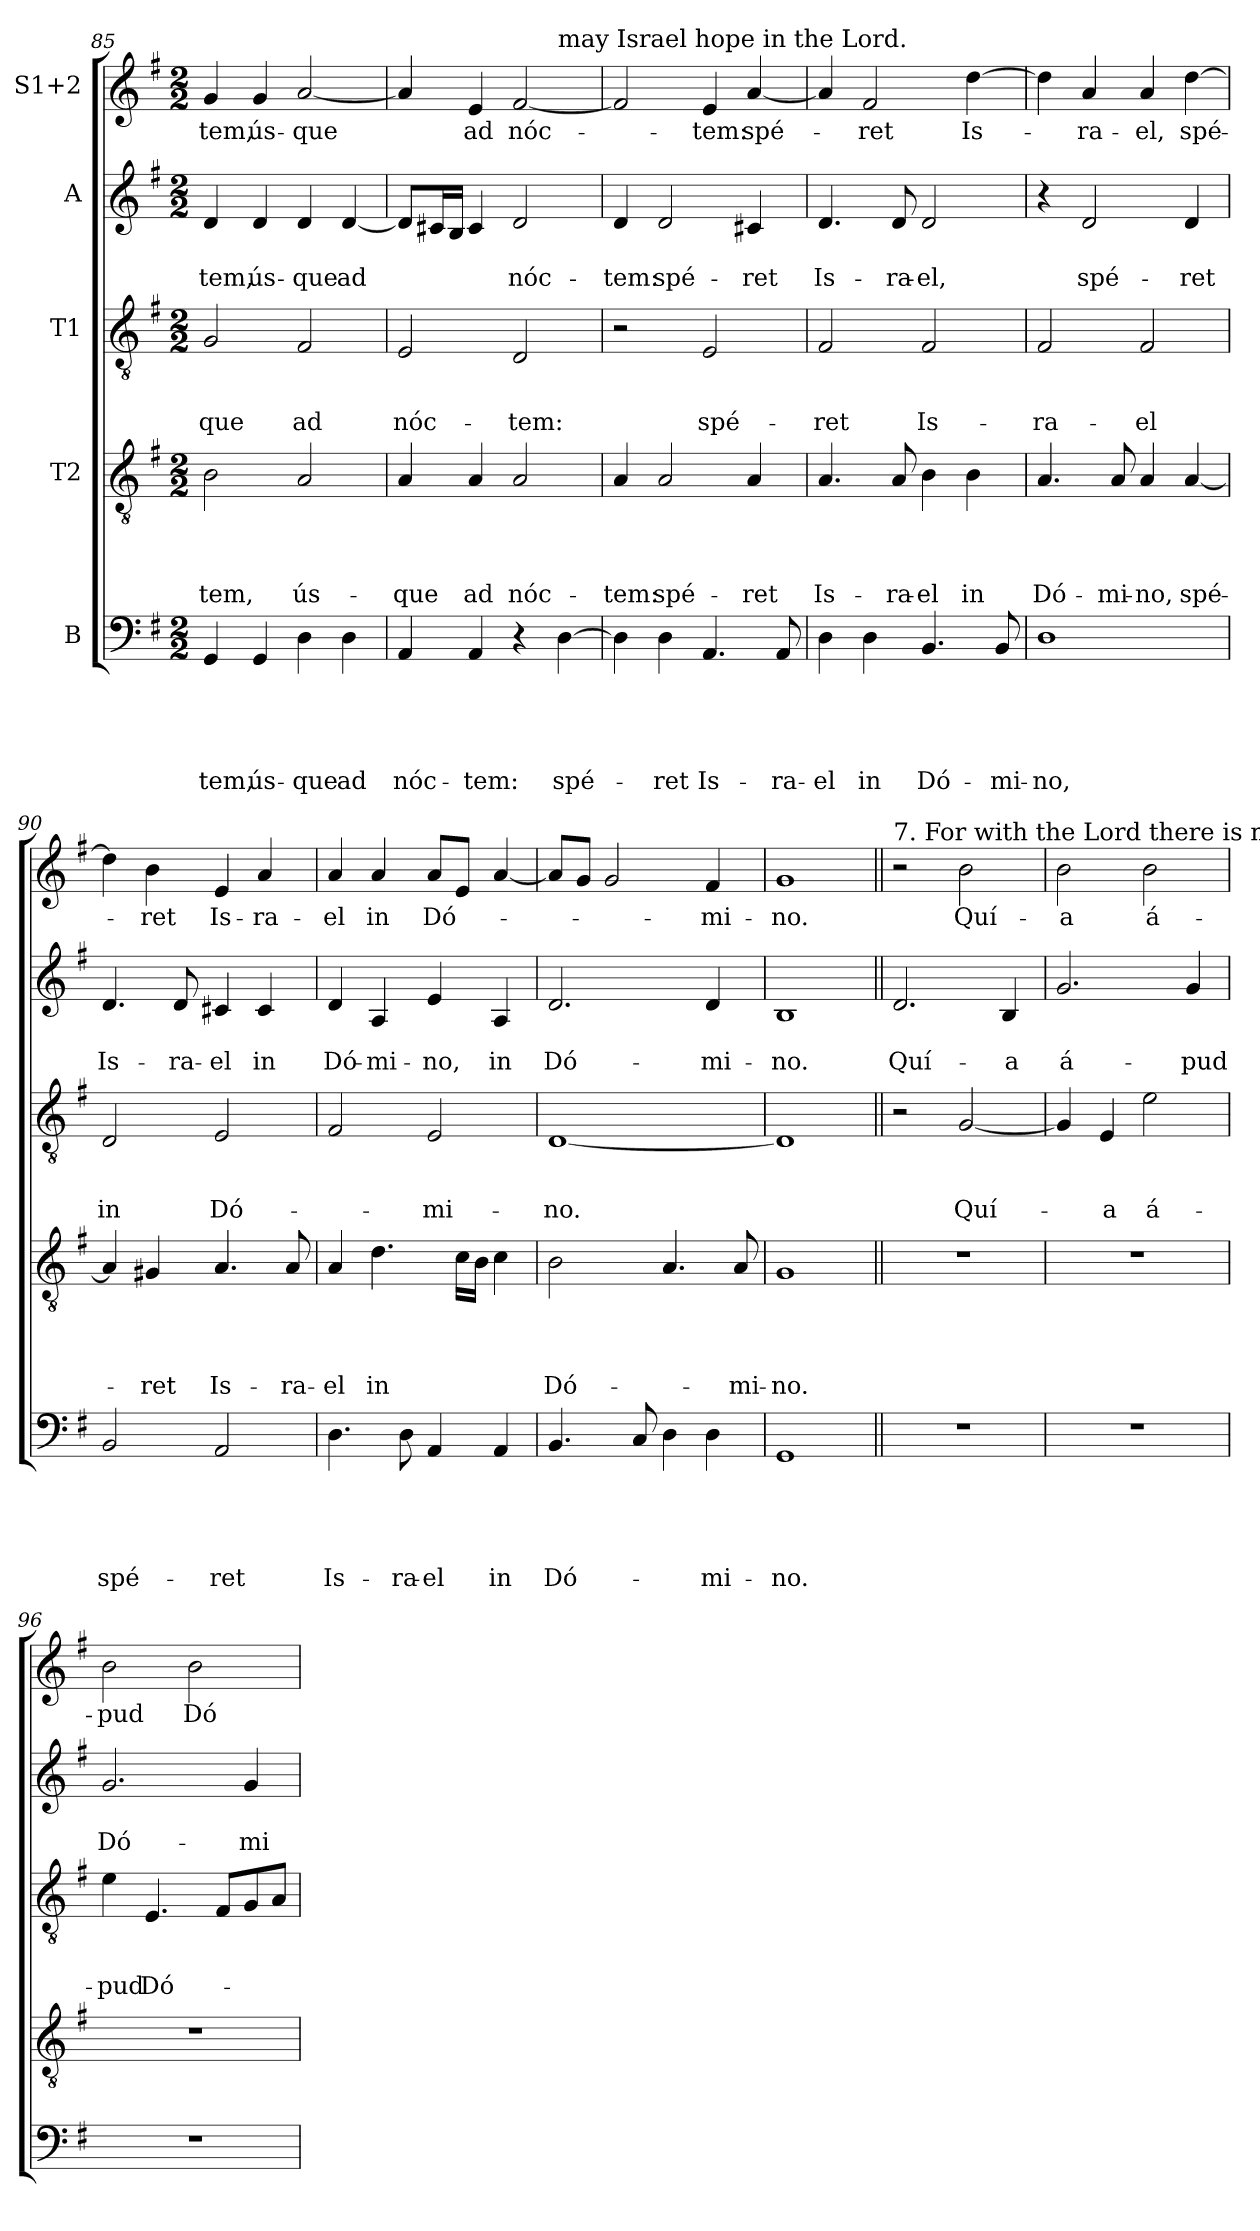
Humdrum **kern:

**kern	**text	**text	**text	**text	**text	**kern	**text	**text	**text	**text	**kern	**text	**text	**text	**kern	**text	**text	**kern	**text
*part5	*part5	*part5	*part5	*part5	*part5	*part4	*part4	*part4	*part4	*part4	*part3	*part3	*part3	*part3	*part2	*part2	*part2	*part1	*part1
*staff5	*staff5	*staff5	*staff5	*staff5	*staff5	*staff4	*staff4	*staff4	*staff4	*staff4	*staff3	*staff3	*staff3	*staff3	*staff2	*staff2	*staff2	*staff1	*staff1
*I"B	*	*	*	*	*	*I"T2	*	*	*	*	*I"T1	*	*	*	*I"A	*	*	*I"S1+2	*
*clefF4	*	*	*	*	*	*clefGv2	*	*	*	*	*clefGv2	*	*	*	*clefG2	*	*	*clefG2	*
*k[f#]	*	*	*	*	*	*k[f#]	*	*	*	*	*k[f#]	*	*	*	*k[f#]	*	*	*k[f#]	*
*G:	*	*	*	*	*	*G:	*	*	*	*	*G:	*	*	*	*G:	*	*	*G:	*
*M2/2	*	*	*	*	*	*M2/2	*	*	*	*	*M2/2	*	*	*	*M2/2	*	*	*M2/2	*
=85	=85	=85	=85	=85	=85	=85	=85	=85	=85	=85	=85	=85	=85	=85	=85	=85	=85	=85	=85
!	!	!	!	!	!LO:LY:b	!	!	!	!	!LO:LY:b	!	!	!	!LO:LY:b	!	!	!LO:LY:b	!	!LO:LY:b
4GG/	.	.	.	.	-tem,	2B\	.	.	.	-tem,	2G/	.	.	-que	4d/	.	-tem,	4g/	-tem,
!	!	!	!	!	!LO:LY:b	!	!	!	!	!	!	!	!	!	!	!	!LO:LY:b	!	!LO:LY:b
4GG/	.	.	.	.	ús-	.	.	.	.	.	.	.	.	.	4d/	.	ús-	4g/	ús-
!	!	!	!	!	!LO:LY:b	!	!	!	!	!LO:LY:b	!	!	!	!LO:LY:b	!	!	!LO:LY:b	!	!LO:LY:b
4D\	.	.	.	.	-que	2A/	.	.	.	ús-	2F#/	.	.	ad	4d/	.	-que	[2a/	-que
!	!	!	!	!	!LO:LY:b	!	!	!	!	!	!	!	!	!	!	!	!LO:LY:b	!	!
4D\	.	.	.	.	ad	.	.	.	.	.	.	.	.	.	[4d/	.	ad	.	.
=86	=86	=86	=86	=86	=86	=86	=86	=86	=86	=86	=86	=86	=86	=86	=86	=86	=86	=86	=86
!	!	!	!	!	!LO:LY:b	!	!	!	!	!LO:LY:b	!	!	!	!LO:LY:b	!	!	!	!	!
*	*	*	*	*	*	*	*	*	*	*	*	*	*	*	*	*	*	*^	*
4AA/	.	.	.	.	nóc-	4A/	.	.	.	-que	2E/	.	.	nóc-	8d/L]	.	.	4a/]	2.ryy	.
.	.	.	.	.	.	.	.	.	.	.	.	.	.	.	16c#i/L	.	.	.	.	.
.	.	.	.	.	.	.	.	.	.	.	.	.	.	.	16B/JJ	.	.	.	.	.
!	!	!	!	!	!LO:LY:b	!	!	!	!	!LO:LY:b	!	!	!	!	!	!	!	!	!	!LO:LY:b
4AA/	.	.	.	.	-tem:	4A/	.	.	.	ad	.	.	.	.	4c#i/	.	.	4e/	.	ad
!	!	!	!	!	!	!	!	!	!	!LO:LY:b	!	!	!	!LO:LY:b	!	!	!LO:LY:b	!	!	!LO:LY:b
4r	.	.	.	.	.	2A/	.	.	.	nóc-	2D/	.	.	-tem:	2d/	.	nóc-	[2f#/	.	nóc-
!	!	!	!	!	!	!	!	!	!	!	!	!	!	!	!	!	!	!	!LO:TX:a:t=may Israel hope in the Lord.	!
!	!	!	!	!	!LO:LY:b	!	!	!	!	!	!	!	!	!	!	!	!	!	!	!
[4D\	.	.	.	.	spé-	.	.	.	.	.	.	.	.	.	.	.	.	.	4ryy	.
=87	=87	=87	=87	=87	=87	=87	=87	=87	=87	=87	=87	=87	=87	=87	=87	=87	=87	=87	=87	=87
!	!	!	!	!	!	!	!	!	!	!LO:LY:b	!	!	!	!	!	!	!LO:LY:b	!	!	!
*	*	*	*	*	*	*	*	*	*	*	*	*	*	*	*	*	*	*v	*v	*
4D\]	.	.	.	.	.	4A/	.	.	.	-tem:	2r	.	.	.	4d/	.	-tem:	2f#/]	.
!	!	!	!	!	!LO:LY:b	!	!	!	!	!LO:LY:b	!	!	!	!	!	!	!LO:LY:b	!	!
4D\	.	.	.	.	-ret	2A/	.	.	.	spé-	.	.	.	.	2d/	.	spé-	.	.
!	!	!	!	!	!LO:LY:b	!	!	!	!	!	!	!	!	!LO:LY:b	!	!	!	!	!LO:LY:b
4.AA/	.	.	.	.	Is-	.	.	.	.	.	2E/	.	.	spé-	.	.	.	4e/	-tem:
!	!	!	!	!	!	!	!	!	!	!LO:LY:b	!	!	!	!	!	!	!LO:LY:b	!	!LO:LY:b
.	.	.	.	.	.	4A/	.	.	.	-ret	.	.	.	.	4c#i/	.	-ret	[4a/	spé-
!	!	!	!	!	!LO:LY:b	!	!	!	!	!	!	!	!	!	!	!	!	!	!
8AA/	.	.	.	.	-ra-	.	.	.	.	.	.	.	.	.	.	.	.	.	.
!!LO:LB:g=z
=88	=88	=88	=88	=88	=88	=88	=88	=88	=88	=88	=88	=88	=88	=88	=88	=88	=88	=88	=88
!	!	!	!	!	!LO:LY:b	!	!	!	!	!LO:LY:b	!	!	!	!LO:LY:b	!	!	!LO:LY:b	!	!
4D\	.	.	.	.	-el	4.A/	.	.	.	Is-	2F#/	.	.	-ret	4.d/	.	Is-	4a/]	.
!	!	!	!	!	!LO:LY:b	!	!	!	!	!	!	!	!	!	!	!	!	!	!LO:LY:b
4D\	.	.	.	.	in	.	.	.	.	.	.	.	.	.	.	.	.	2f#/	-ret
!	!	!	!	!	!	!	!	!	!	!LO:LY:b	!	!	!	!	!	!	!LO:LY:b	!	!
.	.	.	.	.	.	8A/	.	.	.	-ra-	.	.	.	.	8d/	.	-ra-	.	.
!	!	!	!	!	!LO:LY:b	!	!	!	!	!LO:LY:b	!	!	!	!LO:LY:b	!	!	!LO:LY:b	!	!
4.BB/	.	.	.	.	Dó-	4B\	.	.	.	-el	2F#/	.	.	Is-	2d/	.	-el,	.	.
!	!	!	!	!	!	!	!	!	!	!LO:LY:b	!	!	!	!	!	!	!	!	!LO:LY:b
.	.	.	.	.	.	4B\	.	.	.	in	.	.	.	.	.	.	.	[4dd\	Is-
!	!	!	!	!	!LO:LY:b	!	!	!	!	!	!	!	!	!	!	!	!	!	!
8BB/	.	.	.	.	-mi-	.	.	.	.	.	.	.	.	.	.	.	.	.	.
=89	=89	=89	=89	=89	=89	=89	=89	=89	=89	=89	=89	=89	=89	=89	=89	=89	=89	=89	=89
!	!	!	!	!	!LO:LY:b	!	!	!	!	!LO:LY:b	!	!	!	!LO:LY:b	!	!	!	!	!
1D	.	.	.	.	-no,	4.A/	.	.	.	Dó-	2F#/	.	.	-ra-	4r	.	.	4dd\]	.
!	!	!	!	!	!	!	!	!	!	!	!	!	!	!	!	!	!LO:LY:b	!	!LO:LY:b
.	.	.	.	.	.	.	.	.	.	.	.	.	.	.	2d/	.	spé-	4a/	-ra-
!	!	!	!	!	!	!	!	!	!	!LO:LY:b	!	!	!	!	!	!	!	!	!
.	.	.	.	.	.	8A/	.	.	.	-mi-	.	.	.	.	.	.	.	.	.
!	!	!	!	!	!	!	!	!	!	!LO:LY:b	!	!	!	!LO:LY:b	!	!	!	!	!LO:LY:b
.	.	.	.	.	.	4A/	.	.	.	-no,	2F#/	.	.	-el	.	.	.	4a/	-el,
!	!	!	!	!	!	!	!	!	!	!LO:LY:b	!	!	!	!	!	!	!LO:LY:b	!	!LO:LY:b
.	.	.	.	.	.	[4A/	.	.	.	spé-	.	.	.	.	4d/	.	-ret	[4dd\	spé-
=90	=90	=90	=90	=90	=90	=90	=90	=90	=90	=90	=90	=90	=90	=90	=90	=90	=90	=90	=90
!	!	!	!	!	!LO:LY:b	!	!	!	!	!	!	!	!	!LO:LY:b	!	!	!LO:LY:b	!	!
2BB/	.	.	.	.	spé-	4A/]	.	.	.	.	2D/	.	.	in	4.d/	.	Is-	4dd\]	.
!	!	!	!	!	!	!	!	!	!	!LO:LY:b	!	!	!	!	!	!	!	!	!LO:LY:b
.	.	.	.	.	.	4G#i/	.	.	.	-ret	.	.	.	.	.	.	.	4b\	-ret
!	!	!	!	!	!	!	!	!	!	!	!	!	!	!	!	!	!LO:LY:b	!	!
.	.	.	.	.	.	.	.	.	.	.	.	.	.	.	8d/	.	-ra-	.	.
!	!	!	!	!	!LO:LY:b	!	!	!	!	!LO:LY:b	!	!	!	!LO:LY:b	!	!	!LO:LY:b	!	!LO:LY:b
2AA/	.	.	.	.	-ret	4.A/	.	.	.	Is-	2E/	.	.	Dó-	4c#X/	.	-el	4e/	Is-
!	!	!	!	!	!	!	!	!	!	!	!	!	!	!	!	!	!LO:LY:b	!	!LO:LY:b
.	.	.	.	.	.	.	.	.	.	.	.	.	.	.	4c#/	.	in	4a/	-ra-
!	!	!	!	!	!	!	!	!	!	!LO:LY:b	!	!	!	!	!	!	!	!	!
.	.	.	.	.	.	8A/	.	.	.	-ra-	.	.	.	.	.	.	.	.	.
=91	=91	=91	=91	=91	=91	=91	=91	=91	=91	=91	=91	=91	=91	=91	=91	=91	=91	=91	=91
!	!	!	!	!	!LO:LY:b	!	!	!	!	!LO:LY:b	!	!	!	!	!	!	!LO:LY:b	!	!LO:LY:b
4.D\	.	.	.	.	Is-	4A/	.	.	.	-el	2F#/	.	.	.	4d/	.	Dó-	4a/	-el
!	!	!	!	!	!	!	!	!	!	!LO:LY:b	!	!	!	!	!	!	!LO:LY:b	!	!LO:LY:b
.	.	.	.	.	.	4.d\	.	.	.	in	.	.	.	.	4A/	.	-mi-	4a/	in
!	!	!	!	!	!LO:LY:b	!	!	!	!	!	!	!	!	!	!	!	!	!	!
8D\	.	.	.	.	-ra-	.	.	.	.	.	.	.	.	.	.	.	.	.	.
!	!	!	!	!	!LO:LY:b	!	!	!	!	!	!	!	!	!LO:LY:b	!	!	!LO:LY:b	!	!LO:LY:b
4AA/	.	.	.	.	-el	.	.	.	.	.	2E/	.	.	-mi-	4e/	.	-no,	8a/L	Dó-
.	.	.	.	.	.	16c\LL	.	.	.	.	.	.	.	.	.	.	.	8e/J	.
.	.	.	.	.	.	16B\JJ	.	.	.	.	.	.	.	.	.	.	.	.	.
!	!	!	!	!	!LO:LY:b	!	!	!	!	!	!	!	!	!	!	!	!LO:LY:b	!	!
4AA/	.	.	.	.	in	4c\	.	.	.	.	.	.	.	.	4A/	.	in	[4a/	.
=92	=92	=92	=92	=92	=92	=92	=92	=92	=92	=92	=92	=92	=92	=92	=92	=92	=92	=92	=92
!	!	!	!	!	!LO:LY:b	!	!	!	!	!LO:LY:b	!	!	!	!LO:LY:b	!	!	!LO:LY:b	!	!
4.BB/	.	.	.	.	Dó-	2B\	.	.	.	Dó-	[1D	.	.	-no.	2.d/	.	Dó-	8a/L]	.
.	.	.	.	.	.	.	.	.	.	.	.	.	.	.	.	.	.	8g/J	.
.	.	.	.	.	.	.	.	.	.	.	.	.	.	.	.	.	.	2g/	.
8C/	.	.	.	.	.	.	.	.	.	.	.	.	.	.	.	.	.	.	.
4D\	.	.	.	.	.	4.A/	.	.	.	.	.	.	.	.	.	.	.	.	.
!	!	!	!	!	!LO:LY:b	!	!	!	!	!	!	!	!	!	!	!	!LO:LY:b	!	!LO:LY:b
4D\	.	.	.	.	-mi-	.	.	.	.	.	.	.	.	.	4d/	.	-mi-	4f#/	-mi-
!	!	!	!	!	!	!	!	!	!	!LO:LY:b	!	!	!	!	!	!	!	!	!
.	.	.	.	.	.	8A/	.	.	.	-mi-	.	.	.	.	.	.	.	.	.
!!LO:PB:g=z
=93	=93	=93	=93	=93	=93	=93	=93	=93	=93	=93	=93	=93	=93	=93	=93	=93	=93	=93	=93
!	!	!	!	!	!LO:LY:b	!	!	!	!	!LO:LY:b	!	!	!	!	!	!	!LO:LY:b	!	!LO:LY:b
1GG	.	.	.	.	-no.	1G	.	.	.	-no.	1D]	.	.	.	1B	.	-no.	1g	-no.
=94||	=94||	=94||	=94||	=94||	=94||	=94||	=94||	=94||	=94||	=94||	=94||	=94||	=94||	=94||	=94||	=94||	=94||	=94||	=94||
!	!	!	!	!	!	!	!	!	!	!	!	!	!	!	!	!	!	!LO:TX:a:t=7. For with the Lord there is mercy,	!
!	!	!	!	!	!	!	!	!	!	!	!	!	!	!	!	!	!LO:LY:b	!	!
1r	.	.	.	.	.	1r	.	.	.	.	2r	.	.	.	2.d/	.	Quí-	2r	.
!	!	!	!	!	!	!	!	!	!	!	!	!	!	!LO:LY:b	!	!	!	!	!LO:LY:b
.	.	.	.	.	.	.	.	.	.	.	[2G/	.	.	Quí-	.	.	.	2b\	Quí-
!	!	!	!	!	!	!	!	!	!	!	!	!	!	!	!	!	!LO:LY:b	!	!
.	.	.	.	.	.	.	.	.	.	.	.	.	.	.	4B/	.	-a	.	.
=95	=95	=95	=95	=95	=95	=95	=95	=95	=95	=95	=95	=95	=95	=95	=95	=95	=95	=95	=95
!	!	!	!	!	!	!	!	!	!	!	!	!	!	!	!	!	!LO:LY:b	!	!LO:LY:b
1r	.	.	.	.	.	1r	.	.	.	.	4G/]	.	.	.	2.g/	.	á-	2b\	-a
!	!	!	!	!	!	!	!	!	!	!	!	!	!	!LO:LY:b	!	!	!	!	!
.	.	.	.	.	.	.	.	.	.	.	4E/	.	.	-a	.	.	.	.	.
!	!	!	!	!	!	!	!	!	!	!	!	!	!	!LO:LY:b	!	!	!	!	!LO:LY:b
.	.	.	.	.	.	.	.	.	.	.	2e\	.	.	á-	.	.	.	2b\	á-
!	!	!	!	!	!	!	!	!	!	!	!	!	!	!	!	!	!LO:LY:b	!	!
.	.	.	.	.	.	.	.	.	.	.	.	.	.	.	4g/	.	-pud	.	.
=96	=96	=96	=96	=96	=96	=96	=96	=96	=96	=96	=96	=96	=96	=96	=96	=96	=96	=96	=96
!	!	!	!	!	!	!	!	!	!	!	!	!	!	!LO:LY:b	!	!	!LO:LY:b	!	!LO:LY:b
1r	.	.	.	.	.	1r	.	.	.	.	4e\	.	.	-pud	2.g/	.	Dó-	2b\	-pud
!	!	!	!	!	!	!	!	!	!	!	!	!	!	!LO:LY:b	!	!	!	!	!
.	.	.	.	.	.	.	.	.	.	.	4.E/	.	.	Dó-	.	.	.	.	.
!	!	!	!	!	!	!	!	!	!	!	!	!	!	!	!	!	!	!	!LO:LY:b
.	.	.	.	.	.	.	.	.	.	.	.	.	.	.	.	.	.	2b\	Dó-
.	.	.	.	.	.	.	.	.	.	.	8F#/L	.	.	.	.	.	.	.	.
!	!	!	!	!	!	!	!	!	!	!	!	!	!	!	!	!	!LO:LY:b	!	!
.	.	.	.	.	.	.	.	.	.	.	8G/	.	.	.	4g/	.	-mi-	.	.
.	.	.	.	.	.	.	.	.	.	.	8A/J	.	.	.	.	.	.	.	.
=	=	=	=	=	=	=	=	=	=	=	=	=	=	=	=	=	=	=	=
*-	*-	*-	*-	*-	*-	*-	*-	*-	*-	*-	*-	*-	*-	*-	*-	*-	*-	*-	*-
